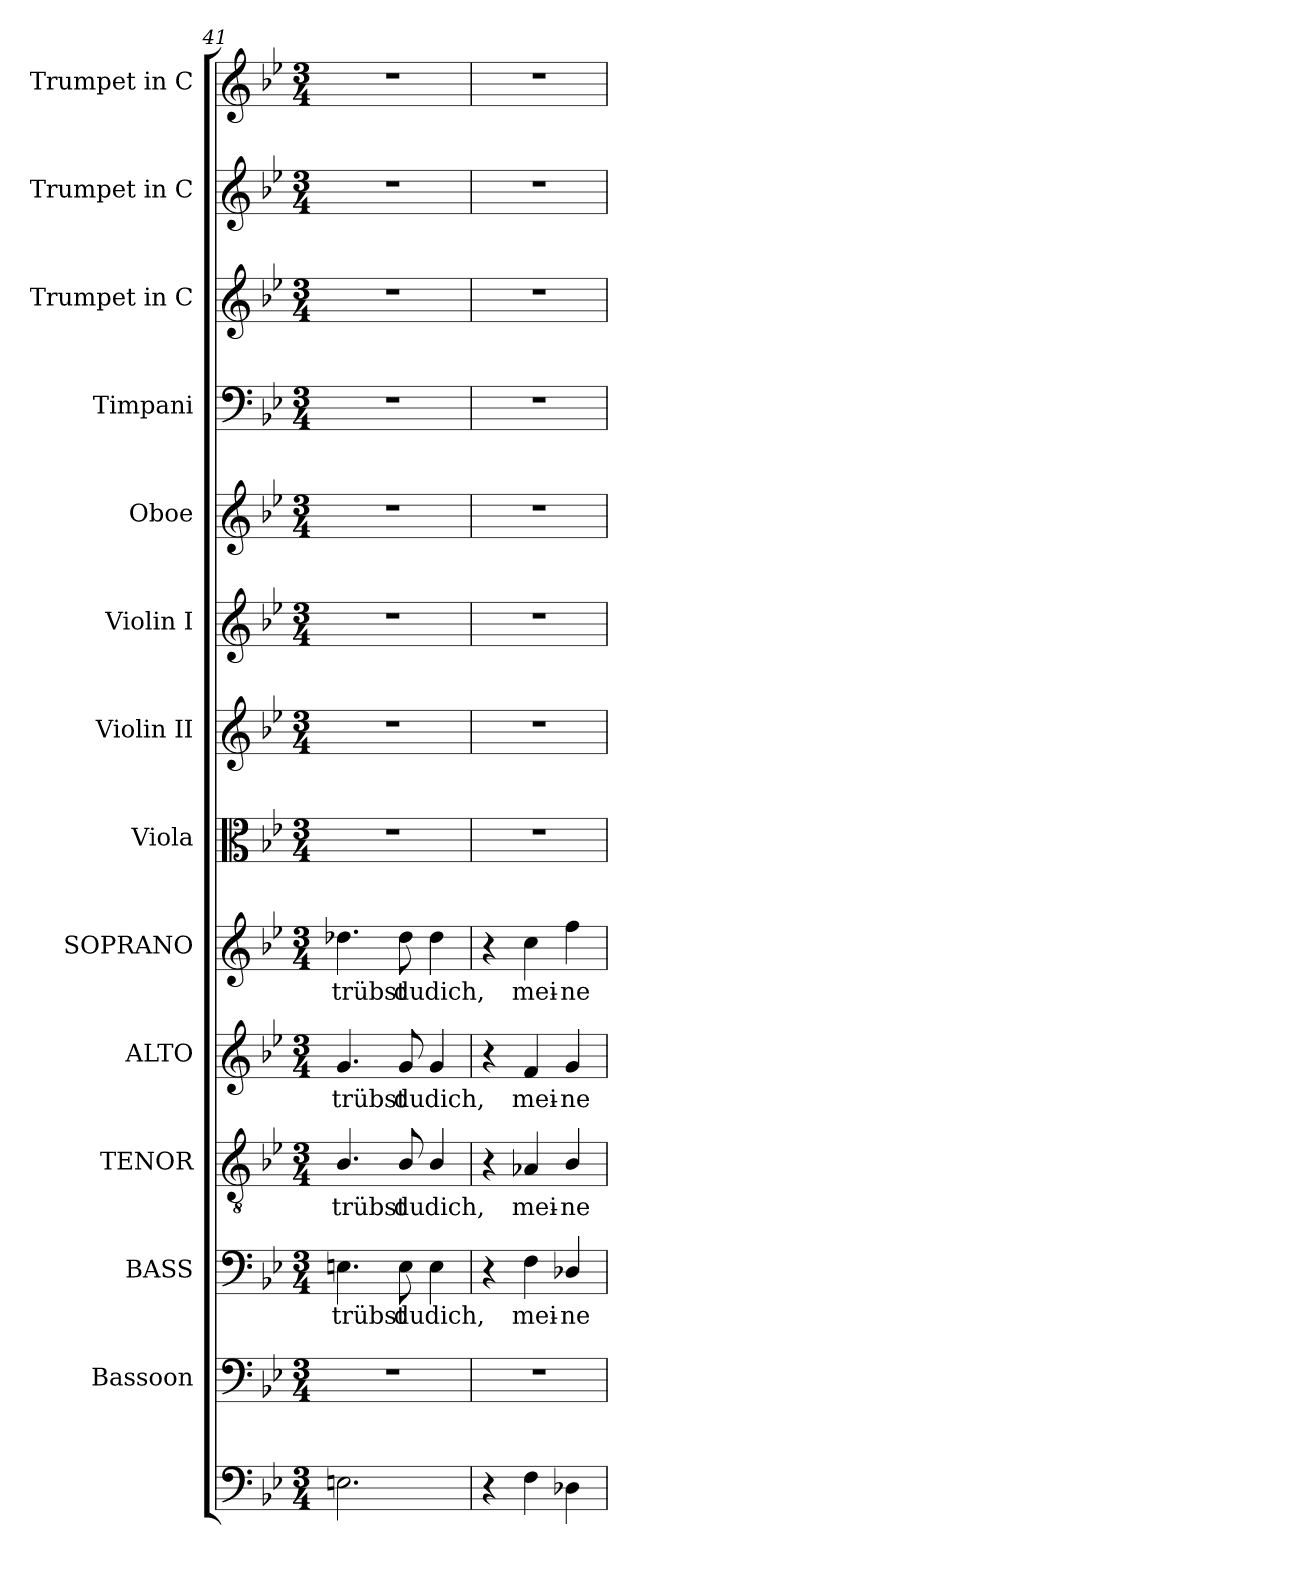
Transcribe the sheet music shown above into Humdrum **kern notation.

**kern	**kern	**kern	**text	**kern	**text	**kern	**text	**kern	**text	**kern	**kern	**kern	**kern	**kern	**kern	**kern	**kern
*part14	*part13	*part12	*part12	*part11	*part11	*part10	*part10	*part9	*part9	*part8	*part7	*part6	*part5	*part4	*part3	*part2	*part1
*staff14	*staff13	*staff12	*staff12	*staff11	*staff11	*staff10	*staff10	*staff9	*staff9	*staff8	*staff7	*staff6	*staff5	*staff4	*staff3	*staff2	*staff1
*	*I"Bassoon	*I"BASS	*	*I"TENOR	*	*I"ALTO	*	*I"SOPRANO	*	*I"Viola	*I"Violin II	*I"Violin I	*I"Oboe	*I"Timpani	*I"Trumpet in C	*I"Trumpet in C	*I"Trumpet in C
*	*	*	*	*	*	*I'Alto	*	*I'Soprano	*	*I'Viola	*I'Violin II	*I'Violin I	*I'Oboe	*I'Timp.	*	*	*
*clefF4	*clefF4	*clefF4	*	*clefGv2	*	*clefG2	*	*clefG2	*	*clefC3	*clefG2	*clefG2	*clefG2	*clefF4	*clefG2	*clefG2	*clefG2
*	*	*	*	*ITrd7c12	*	*	*	*	*	*	*	*	*	*	*	*	*
*k[b-e-]	*k[b-e-]	*k[b-e-]	*	*k[b-e-]	*	*k[b-e-]	*	*k[b-e-]	*	*k[b-e-]	*k[b-e-]	*k[b-e-]	*k[b-e-]	*k[b-e-]	*k[b-e-]	*k[b-e-]	*k[b-e-]
*B-:	*B-:	*B-:	*	*B-:	*	*B-:	*	*B-:	*	*B-:	*B-:	*B-:	*B-:	*B-:	*B-:	*B-:	*B-:
*M3/4	*M3/4	*M3/4	*	*M3/4	*	*M3/4	*	*M3/4	*	*M3/4	*M3/4	*M3/4	*M3/4	*M3/4	*M3/4	*M3/4	*M3/4
=41	=41	=41	=41	=41	=41	=41	=41	=41	=41	=41	=41	=41	=41	=41	=41	=41	=41
!	!LO:N:vis=1	!	!	!	!	!	!	!	!	!	!	!	!	!	!	!	!
!	!	!	!LO:LY:b:color=#000000	!	!	!	!	!	!	!	!	!	!	!	!	!	!
!	!	!	!	!	!LO:LY:b:color=#000000	!	!	!	!	!	!	!	!	!	!	!	!
!	!	!	!	!	!	!	!LO:LY:b:color=#000000	!	!	!	!	!	!	!	!	!	!
!	!	!	!	!	!	!	!	!	!LO:LY:b:color=#000000	!LO:N:vis=1	!LO:N:vis=1	!LO:N:vis=1	!LO:N:vis=1	!LO:N:vis=1	!LO:N:vis=1	!LO:N:vis=1	!LO:N:vis=1
2.Eni\	2.r	4.Eni\	-trübst	4.BB-i/	-trübst	4.gi/	-trübst	4.dd-Xi\	-trübst	2.r	2.r	2.r	2.r	2.r	2.r	2.r	2.r
!	!	!	!LO:LY:b:color=#000000	!	!	!	!	!	!	!	!	!	!	!	!	!	!
!	!	!	!	!	!LO:LY:b:color=#000000	!	!	!	!	!	!	!	!	!	!	!	!
!	!	!	!	!	!	!	!LO:LY:b:color=#000000	!	!	!	!	!	!	!	!	!	!
!	!	!	!	!	!	!	!	!	!LO:LY:b:color=#000000	!	!	!	!	!	!	!	!
.	.	8Ei\	du	8BB-i/	du	8gi/	du	8dd-i\	du	.	.	.	.	.	.	.	.
!	!	!	!LO:LY:b:color=#000000	!	!	!	!	!	!	!	!	!	!	!	!	!	!
!	!	!	!	!	!LO:LY:b:color=#000000	!	!	!	!	!	!	!	!	!	!	!	!
!	!	!	!	!	!	!	!LO:LY:b:color=#000000	!	!	!	!	!	!	!	!	!	!
!	!	!	!	!	!	!	!	!	!LO:LY:b:color=#000000	!	!	!	!	!	!	!	!
.	.	4Ei\	dich,	4BB-i/	dich,	4gi/	dich,	4dd-i\	dich,	.	.	.	.	.	.	.	.
=42	=42	=42	=42	=42	=42	=42	=42	=42	=42	=42	=42	=42	=42	=42	=42	=42	=42
!	!LO:N:vis=1	!	!	!	!	!	!	!	!	!LO:N:vis=1	!LO:N:vis=1	!LO:N:vis=1	!LO:N:vis=1	!LO:N:vis=1	!LO:N:vis=1	!LO:N:vis=1	!LO:N:vis=1
4r	2.r	4r	.	4r	.	4r	.	4r	.	2.r	2.r	2.r	2.r	2.r	2.r	2.r	2.r
!	!	!	!LO:LY:b:color=#000000	!	!	!	!	!	!	!	!	!	!	!	!	!	!
!	!	!	!	!	!LO:LY:b:color=#000000	!	!	!	!	!	!	!	!	!	!	!	!
!	!	!	!	!	!	!	!LO:LY:b:color=#000000	!	!	!	!	!	!	!	!	!	!
!	!	!	!	!	!	!	!	!	!LO:LY:b:color=#000000	!	!	!	!	!	!	!	!
4Fi\	.	4Fi\	mei-	4AA-Xi/	mei-	4fi/	mei-	4cci\	mei-	.	.	.	.	.	.	.	.
!	!	!	!LO:LY:b:color=#000000	!	!	!	!	!	!	!	!	!	!	!	!	!	!
!	!	!	!	!	!LO:LY:b:color=#000000	!	!	!	!	!	!	!	!	!	!	!	!
!	!	!	!	!	!	!	!LO:LY:b:color=#000000	!	!	!	!	!	!	!	!	!	!
!	!	!	!	!	!	!	!	!	!LO:LY:b:color=#000000	!	!	!	!	!	!	!	!
4D-Xi\	.	4D-Xi/	-ne	4BB-i/	-ne	4gi/	-ne	4ffi\	-ne	.	.	.	.	.	.	.	.
=	=	=	=	=	=	=	=	=	=	=	=	=	=	=	=	=	=
*-	*-	*-	*-	*-	*-	*-	*-	*-	*-	*-	*-	*-	*-	*-	*-	*-	*-
